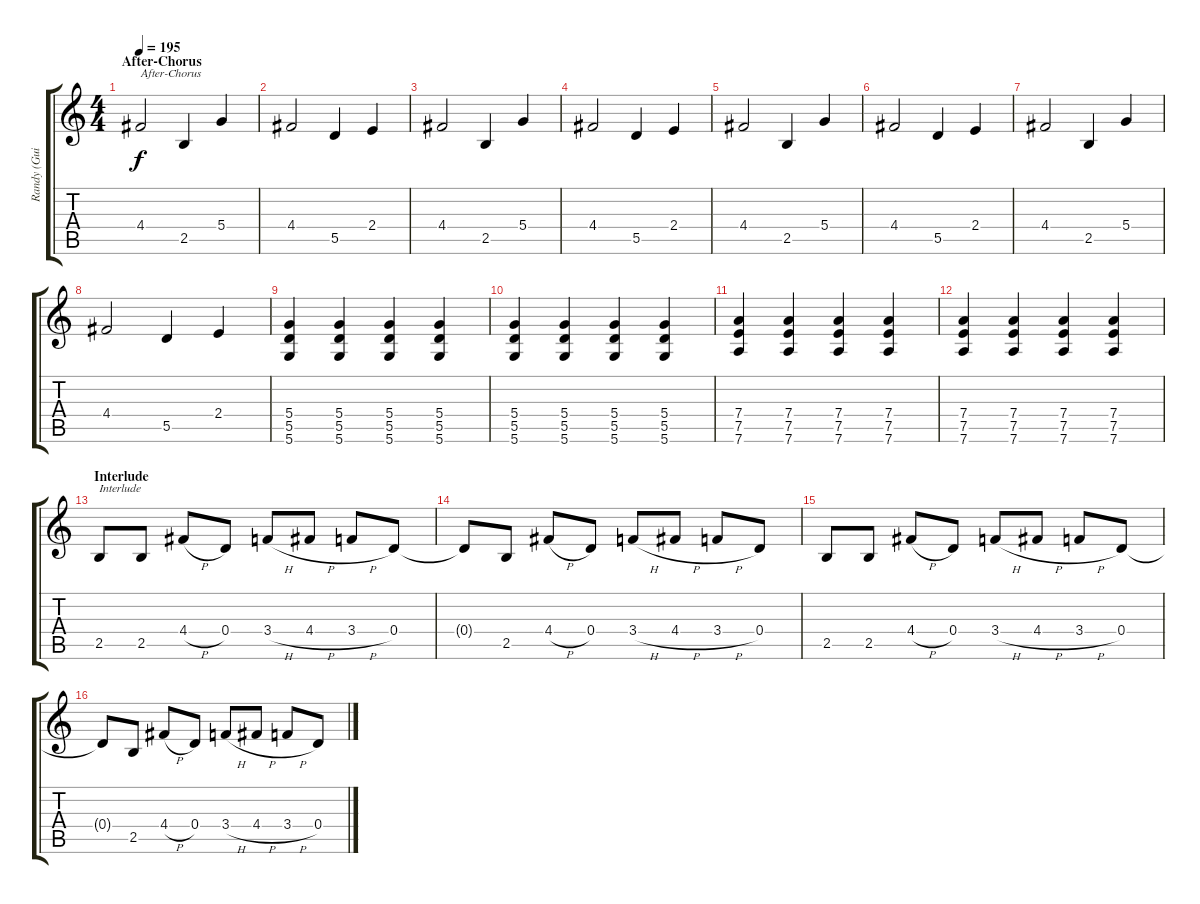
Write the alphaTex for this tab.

\track ("Randy (Guitar)" "Randy (Gui") {instrument distortionguitar}
\staff {score tabs}
\tuning (E4 B3 G3 D3 A2 D2) {hide}
\ts (4 4)
\section ("" "After-Chorus")
\tempo 195
\clef g2
\ks c
4.4.2{txt "After-Chorus" dy f} 2.5.4 5.4.4 |
4.4.2 5.5.4 2.4.4 |
4.4.2 2.5.4 5.4.4 |
4.4.2 5.5.4 2.4.4 |
4.4.2 2.5.4 5.4.4 |
4.4.2 5.5.4 2.4.4 |
4.4.2 2.5.4 5.4.4 |
4.4.2 5.5.4 2.4.4 |
(5.4 5.5 5.6).4 (5.4 5.5 5.6).4 (5.4 5.5 5.6).4 (5.4 5.5 5.6).4 |
(5.4 5.5 5.6).4 (5.4 5.5 5.6).4 (5.4 5.5 5.6).4 (5.4 5.5 5.6).4 |
(7.4 7.5 7.6).4 (7.4 7.5 7.6).4 (7.4 7.5 7.6).4 (7.4 7.5 7.6).4 |
(7.4 7.5 7.6).4 (7.4 7.5 7.6).4 (7.4 7.5 7.6).4 (7.4 7.5 7.6).4 |
\section ("" "Interlude")
2.5.8{txt "Interlude"} 2.5.8 4.4{h}.8 0.4.8 3.4{h}.8 4.4{h}.8 3.4{h}.8 0.4.8 |
0.4{t}.8 2.5.8 4.4{h}.8 0.4.8 3.4{h}.8 4.4{h}.8 3.4{h}.8 0.4.8 |
2.5.8 2.5.8 4.4{h}.8 0.4.8 3.4{h}.8 4.4{h}.8 3.4{h}.8 0.4.8 |
0.4{t}.8 2.5.8 4.4{h}.8 0.4.8 3.4{h}.8 4.4{h}.8 3.4{h}.8 0.4.8
